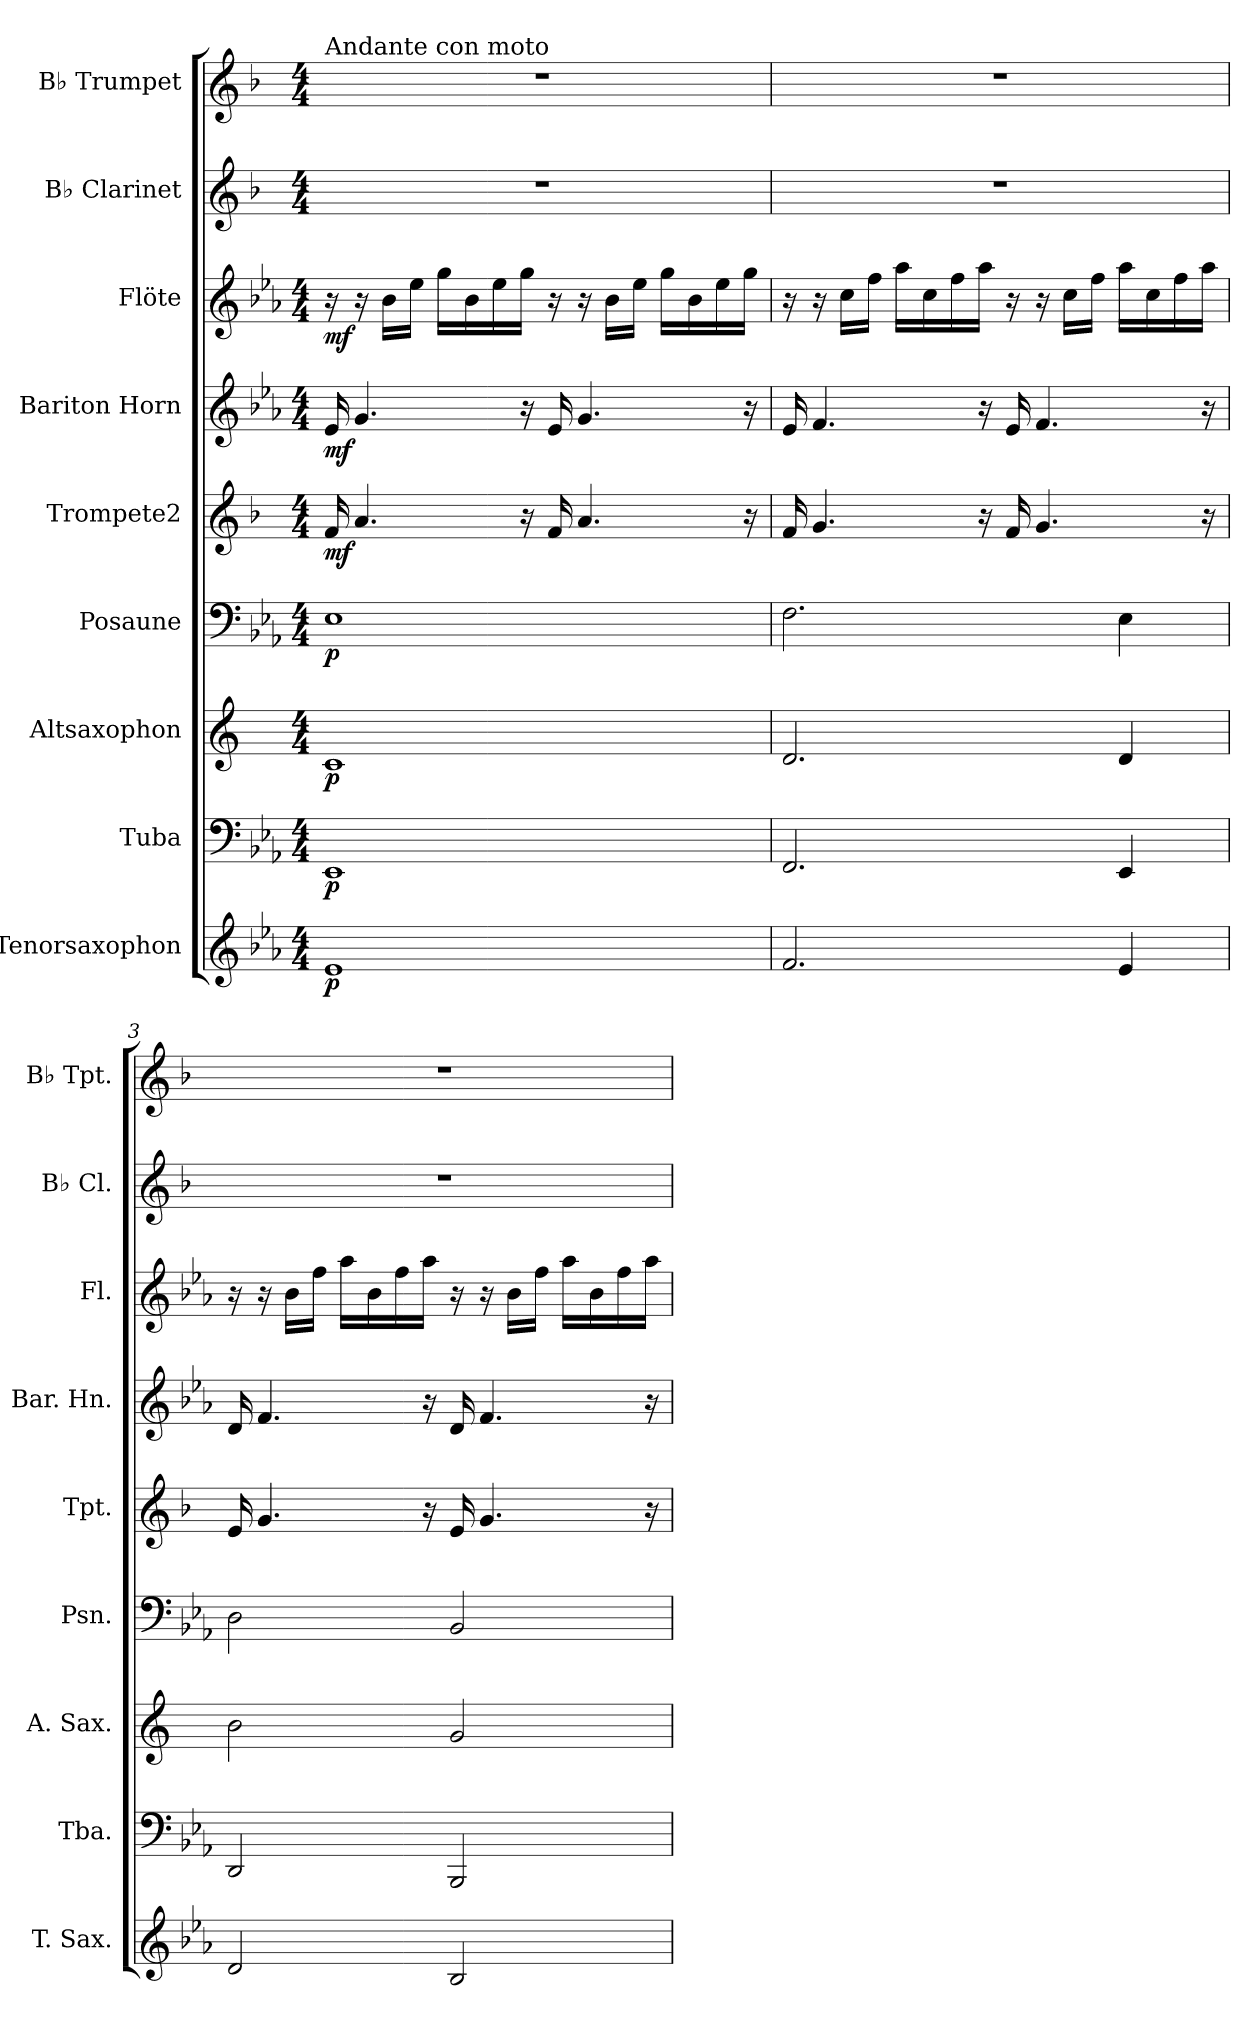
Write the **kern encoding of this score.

**kern	**dynam	**kern	**dynam	**kern	**dynam	**kern	**dynam	**kern	**dynam	**kern	**dynam	**kern	**dynam	**kern	**kern
*part9	*part9	*part8	*part8	*part7	*part7	*part6	*part6	*part5	*part5	*part4	*part4	*part3	*part3	*part2	*part1
*staff9	*staff9	*staff8	*staff8	*staff7	*staff7	*staff6	*staff6	*staff5	*staff5	*staff4	*staff4	*staff3	*staff3	*staff2	*staff1
*I"Tenorsaxophon	*	*I"Tuba	*	*I"Altsaxophon	*	*I"Posaune	*	*I"Trompete2	*	*I"Bariton Horn	*	*I"Flöte	*	*I"B♭ Clarinet	*I"B♭ Trumpet
*I'T. Sax.	*	*I'Tba.	*	*I'A. Sax.	*	*I'Psn.	*	*I'Tpt.	*	*I'Bar. Hn.	*	*I'Fl.	*	*I'B♭ Cl.	*I'B♭ Tpt.
*clefG2	*	*clefF4	*	*clefG2	*	*clefF4	*	*clefG2	*	*clefG2	*	*clefG2	*	*clefG2	*clefG2
*ITrd8c14	*	*	*	*ITrd5c9	*	*	*	*ITrd1c2	*	*ITrd8c14	*	*	*	*ITrd1c2	*ITrd1c2
*k[b-e-a-]	*	*k[b-e-a-]	*	*k[b-e-a-]	*	*k[b-e-a-]	*	*k[b-e-a-]	*	*k[b-e-a-]	*	*k[b-e-a-]	*	*k[b-e-a-]	*k[b-e-a-]
*M4/4	*	*M4/4	*	*M4/4	*	*M4/4	*	*M4/4	*	*M4/4	*	*M4/4	*	*M4/4	*M4/4
*MM60	*	*MM60	*	*MM60	*	*MM60	*	*MM60	*	*MM60	*	*MM60	*	*MM60	*MM60
=1	=1	=1	=1	=1	=1	=1	=1	=1	=1	=1	=1	=1	=1	=1	=1
!	!	!	!	!	!	!	!	!	!	!	!	!	!	!	!LO:TX:a:t=Andante con moto
!	!LO:DY:b	!	!LO:DY:b	!	!LO:DY:b	!	!LO:DY:b	!	!LO:DY:b	!	!LO:DY:b	!	!LO:DY:b	!	!
1E-	p	1EE-	p	1E-	p	1E-	p	16e-/	mf	16E-/	mf	16r	mf	1r	1r
.	.	.	.	.	.	.	.	4.g/	.	4.G/	.	16r	.	.	.
.	.	.	.	.	.	.	.	.	.	.	.	16b-\LL	.	.	.
.	.	.	.	.	.	.	.	.	.	.	.	16ee-\JJ	.	.	.
.	.	.	.	.	.	.	.	.	.	.	.	16gg\LL	.	.	.
.	.	.	.	.	.	.	.	.	.	.	.	16b-\	.	.	.
.	.	.	.	.	.	.	.	.	.	.	.	16ee-\	.	.	.
.	.	.	.	.	.	.	.	16r	.	16r	.	16gg\JJ	.	.	.
.	.	.	.	.	.	.	.	16e-/	.	16E-/	.	16r	.	.	.
.	.	.	.	.	.	.	.	4.g/	.	4.G/	.	16r	.	.	.
.	.	.	.	.	.	.	.	.	.	.	.	16b-\LL	.	.	.
.	.	.	.	.	.	.	.	.	.	.	.	16ee-\JJ	.	.	.
.	.	.	.	.	.	.	.	.	.	.	.	16gg\LL	.	.	.
.	.	.	.	.	.	.	.	.	.	.	.	16b-\	.	.	.
.	.	.	.	.	.	.	.	.	.	.	.	16ee-\	.	.	.
.	.	.	.	.	.	.	.	16r	.	16r	.	16gg\JJ	.	.	.
=2	=2	=2	=2	=2	=2	=2	=2	=2	=2	=2	=2	=2	=2	=2	=2
2.F/	.	2.FF/	.	2.F/	.	2.F\	.	16e-/	.	16E-/	.	16r	.	1r	1r
.	.	.	.	.	.	.	.	4.f/	.	4.F/	.	16r	.	.	.
.	.	.	.	.	.	.	.	.	.	.	.	16cc\LL	.	.	.
.	.	.	.	.	.	.	.	.	.	.	.	16ff\JJ	.	.	.
.	.	.	.	.	.	.	.	.	.	.	.	16aa-\LL	.	.	.
.	.	.	.	.	.	.	.	.	.	.	.	16cc\	.	.	.
.	.	.	.	.	.	.	.	.	.	.	.	16ff\	.	.	.
.	.	.	.	.	.	.	.	16r	.	16r	.	16aa-\JJ	.	.	.
.	.	.	.	.	.	.	.	16e-/	.	16E-/	.	16r	.	.	.
.	.	.	.	.	.	.	.	4.f/	.	4.F/	.	16r	.	.	.
.	.	.	.	.	.	.	.	.	.	.	.	16cc\LL	.	.	.
.	.	.	.	.	.	.	.	.	.	.	.	16ff\JJ	.	.	.
4E-/	.	4EE-/	.	4F/	.	4E-\	.	.	.	.	.	16aa-\LL	.	.	.
.	.	.	.	.	.	.	.	.	.	.	.	16cc\	.	.	.
.	.	.	.	.	.	.	.	.	.	.	.	16ff\	.	.	.
.	.	.	.	.	.	.	.	16r	.	16r	.	16aa-\JJ	.	.	.
!!LO:PB:g=z
=3	=3	=3	=3	=3	=3	=3	=3	=3	=3	=3	=3	=3	=3	=3	=3
2D/	.	2DD/	.	2d\	.	2D\	.	16d/	.	16D/	.	16r	.	1r	1r
.	.	.	.	.	.	.	.	4.f/	.	4.F/	.	16r	.	.	.
.	.	.	.	.	.	.	.	.	.	.	.	16b-\LL	.	.	.
.	.	.	.	.	.	.	.	.	.	.	.	16ff\JJ	.	.	.
.	.	.	.	.	.	.	.	.	.	.	.	16aa-\LL	.	.	.
.	.	.	.	.	.	.	.	.	.	.	.	16b-\	.	.	.
.	.	.	.	.	.	.	.	.	.	.	.	16ff\	.	.	.
.	.	.	.	.	.	.	.	16r	.	16r	.	16aa-\JJ	.	.	.
2BB-/	.	2BBB-/	.	2B-/	.	2BB-/	.	16d/	.	16D/	.	16r	.	.	.
.	.	.	.	.	.	.	.	4.f/	.	4.F/	.	16r	.	.	.
.	.	.	.	.	.	.	.	.	.	.	.	16b-\LL	.	.	.
.	.	.	.	.	.	.	.	.	.	.	.	16ff\JJ	.	.	.
.	.	.	.	.	.	.	.	.	.	.	.	16aa-\LL	.	.	.
.	.	.	.	.	.	.	.	.	.	.	.	16b-\	.	.	.
.	.	.	.	.	.	.	.	.	.	.	.	16ff\	.	.	.
.	.	.	.	.	.	.	.	16r	.	16r	.	16aa-\JJ	.	.	.
=	=	=	=	=	=	=	=	=	=	=	=	=	=	=	=
*-	*-	*-	*-	*-	*-	*-	*-	*-	*-	*-	*-	*-	*-	*-	*-
